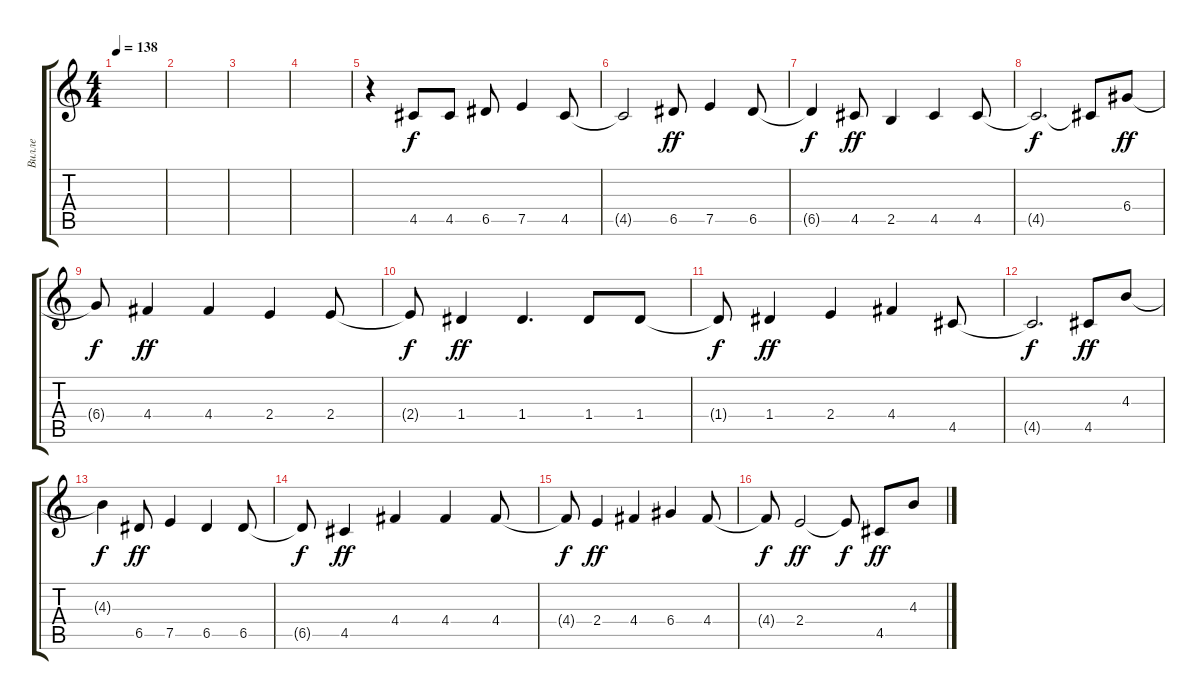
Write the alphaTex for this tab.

\track ("Вилле" "Вилле") {instrument overdrivenguitar}
\staff {score tabs}
\tuning (E4 B3 G3 D3 A2 E2) {hide}
\ts (4 4)
\tempo 138
\clef g2
\ks c
|
|
|
|
r.4 4.5.8 4.5.8 6.5.8 7.5.4 4.5.8 |
4.5{t}.2{dy f} 6.5.8{dy ff} 7.5.4 6.5.8 |
6.5{t}.4{dy f} 4.5.8{dy ff} 2.5.4 4.5.4 4.5.8 |
4.5{t}.2{d dy f} 4.5{t}.8 6.4.8{dy ff} |
6.4{t}.8{dy f} 4.4.4{dy ff} 4.4.4 2.4.4 2.4.8 |
2.4{t}.8{dy f} 1.4.4{dy ff} 1.4.4{d} 1.4.8 1.4.8 |
1.4{t}.8{dy f} 1.4.4{dy ff} 2.4.4 4.4.4 4.5.8 |
4.5{t}.2{d dy f} 4.5.8{dy ff} 4.3.8 |
4.3{t}.4{dy f} 6.5.8{dy ff} 7.5.4 6.5.4 6.5.8 |
6.5{t}.8{dy f} 4.5.4{dy ff} 4.4.4 4.4.4 4.4.8 |
4.4{t}.8{dy f} 2.4.4{dy ff} 4.4.4 6.4.4 4.4.8 |
4.4{t}.8{dy f} 2.4.2{dy ff} 2.4{t}.8{dy f} 4.5.8{dy ff} 4.3.8
